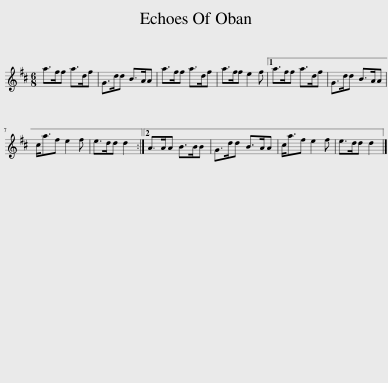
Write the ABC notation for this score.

X:1
L:1/8
M:6/8
I:linebreak $
K:D
V:1 treble
V:1
 a>ff a>df | G>dd B>AA | a>ff a>df | a>ff e2 f |1 a>ff a>df | %5
 G>dd B>AA |$ c<af e2 f | e>dd d2 :|2 A>AA B>BB | G>dd B>AA | %10
 c<af e2 f | e>dd d2 |] %12
